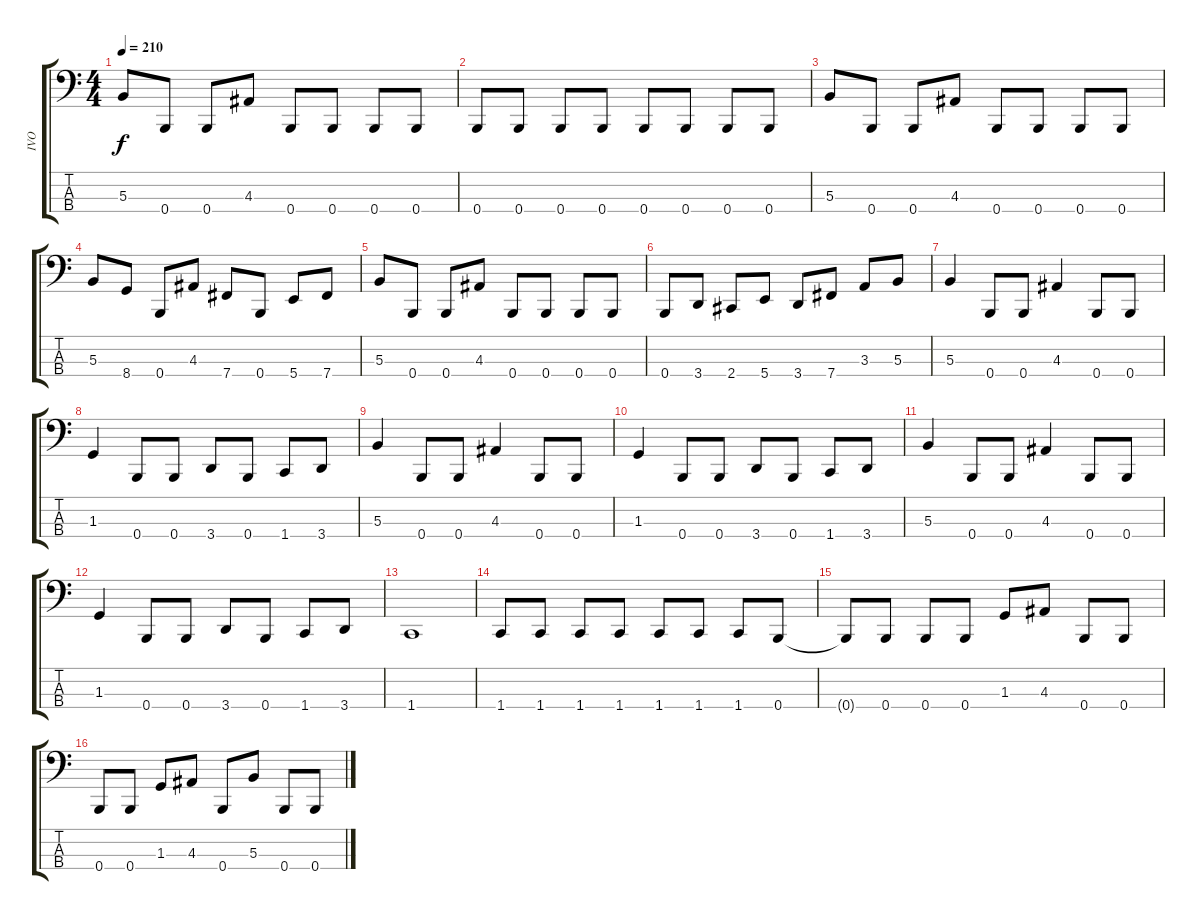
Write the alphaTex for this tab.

\track ("IVO" "IVO") {instrument electricbasspick}
\staff {score tabs}
\tuning (E2 B1 Gb1 B0) {hide}
\ts (4 4)
\tempo 210
\clef f4
\ks c
5.3.8{dy f} 0.4.8 0.4.8 4.3.8 0.4.8 0.4.8 0.4.8 0.4.8 |
0.4.8 0.4.8 0.4.8 0.4.8 0.4.8 0.4.8 0.4.8 0.4.8 |
5.3.8 0.4.8 0.4.8 4.3.8 0.4.8 0.4.8 0.4.8 0.4.8 |
5.3.8 8.4.8 0.4.8 4.3.8 7.4.8 0.4.8 5.4.8 7.4.8 |
5.3.8 0.4.8 0.4.8 4.3.8 0.4.8 0.4.8 0.4.8 0.4.8 |
0.4.8 3.4.8 2.4.8 5.4.8 3.4.8 7.4.8 3.3.8 5.3.8 |
5.3.4 0.4.8 0.4.8 4.3.4 0.4.8 0.4.8 |
1.3.4 0.4.8 0.4.8 3.4.8 0.4.8 1.4.8 3.4.8 |
5.3.4 0.4.8 0.4.8 4.3.4 0.4.8 0.4.8 |
1.3.4 0.4.8 0.4.8 3.4.8 0.4.8 1.4.8 3.4.8 |
5.3.4 0.4.8 0.4.8 4.3.4 0.4.8 0.4.8 |
1.3.4 0.4.8 0.4.8 3.4.8 0.4.8 1.4.8 3.4.8 |
1.4.1 |
1.4.8 1.4.8 1.4.8 1.4.8 1.4.8 1.4.8 1.4.8 0.4.8 |
0.4{t}.8 0.4.8 0.4.8 0.4.8 1.3.8 4.3.8 0.4.8 0.4.8 |
0.4.8 0.4.8 1.3.8 4.3.8 0.4.8 5.3.8 0.4.8 0.4.8
